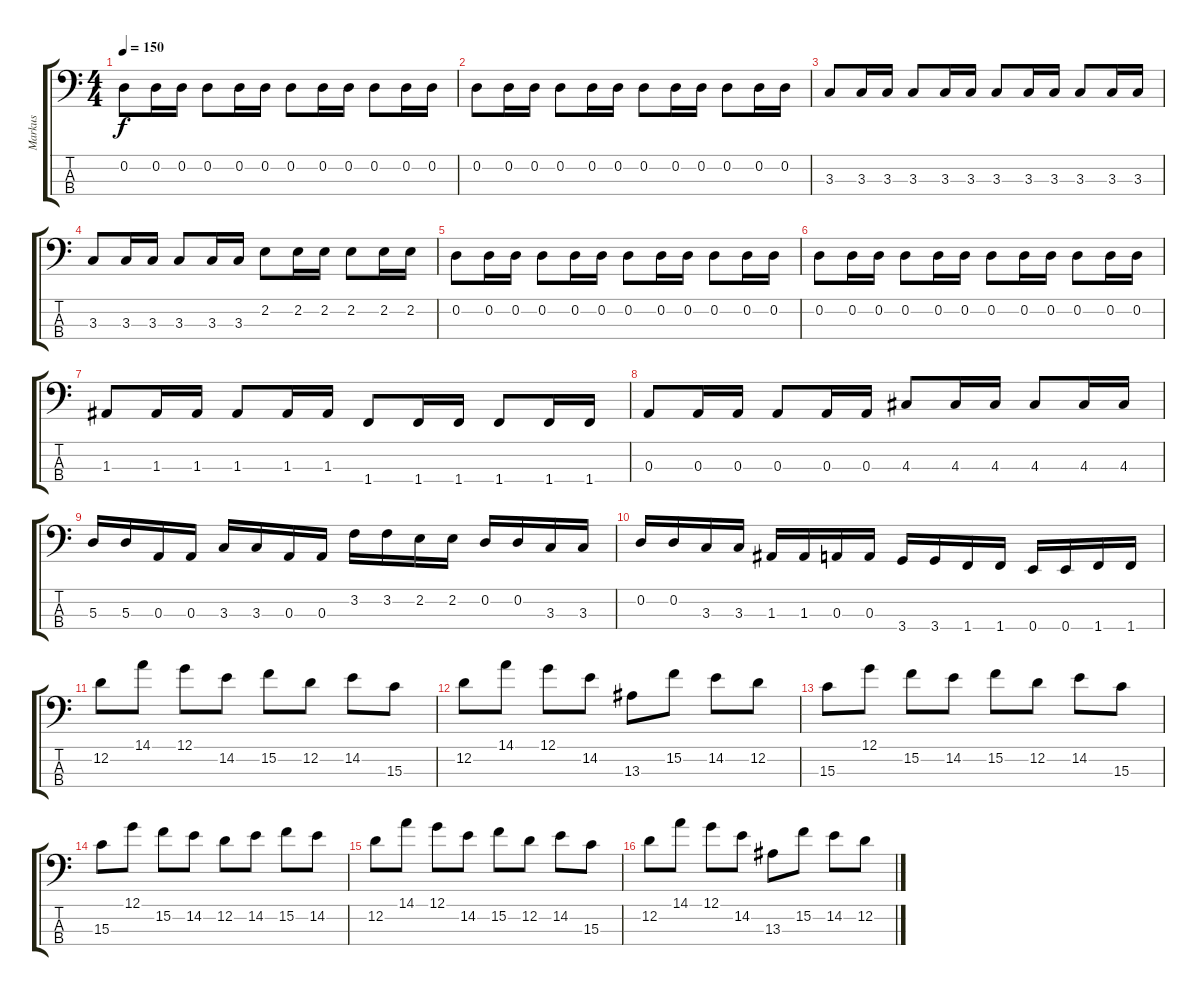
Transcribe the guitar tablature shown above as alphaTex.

\track ("Markus" "Markus") {instrument electricbassfinger}
\staff {score tabs}
\tuning (G2 D2 A1 E1) {hide}
\ts (4 4)
\tempo 150
\clef f4
\ks c
0.2.8{dy f} 0.2.16 0.2.16 0.2.8 0.2.16 0.2.16 0.2.8 0.2.16 0.2.16 0.2.8 0.2.16 0.2.16 |
0.2.8 0.2.16 0.2.16 0.2.8 0.2.16 0.2.16 0.2.8 0.2.16 0.2.16 0.2.8 0.2.16 0.2.16 |
3.3.8 3.3.16 3.3.16 3.3.8 3.3.16 3.3.16 3.3.8 3.3.16 3.3.16 3.3.8 3.3.16 3.3.16 |
3.3.8 3.3.16 3.3.16 3.3.8 3.3.16 3.3.16 2.2.8 2.2.16 2.2.16 2.2.8 2.2.16 2.2.16 |
0.2.8 0.2.16 0.2.16 0.2.8 0.2.16 0.2.16 0.2.8 0.2.16 0.2.16 0.2.8 0.2.16 0.2.16 |
0.2.8 0.2.16 0.2.16 0.2.8 0.2.16 0.2.16 0.2.8 0.2.16 0.2.16 0.2.8 0.2.16 0.2.16 |
1.3.8 1.3.16 1.3.16 1.3.8 1.3.16 1.3.16 1.4.8 1.4.16 1.4.16 1.4.8 1.4.16 1.4.16 |
0.3.8 0.3.16 0.3.16 0.3.8 0.3.16 0.3.16 4.3.8 4.3.16 4.3.16 4.3.8 4.3.16 4.3.16 |
5.3.16 5.3.16 0.3.16 0.3.16 3.3.16 3.3.16 0.3.16 0.3.16 3.2.16 3.2.16 2.2.16 2.2.16 0.2.16 0.2.16 3.3.16 3.3.16 |
0.2.16 0.2.16 3.3.16 3.3.16 1.3.16 1.3.16 0.3.16 0.3.16 3.4.16 3.4.16 1.4.16 1.4.16 0.4.16 0.4.16 1.4.16 1.4.16 |
12.2.8 14.1.8 12.1.8 14.2.8 15.2.8 12.2.8 14.2.8 15.3.8 |
12.2.8 14.1.8 12.1.8 14.2.8 13.3.8 15.2.8 14.2.8 12.2.8 |
15.3.8 12.1.8 15.2.8 14.2.8 15.2.8 12.2.8 14.2.8 15.3.8 |
15.3.8 12.1.8 15.2.8 14.2.8 12.2.8 14.2.8 15.2.8 14.2.8 |
12.2.8 14.1.8 12.1.8 14.2.8 15.2.8 12.2.8 14.2.8 15.3.8 |
12.2.8 14.1.8 12.1.8 14.2.8 13.3.8 15.2.8 14.2.8 12.2.8
